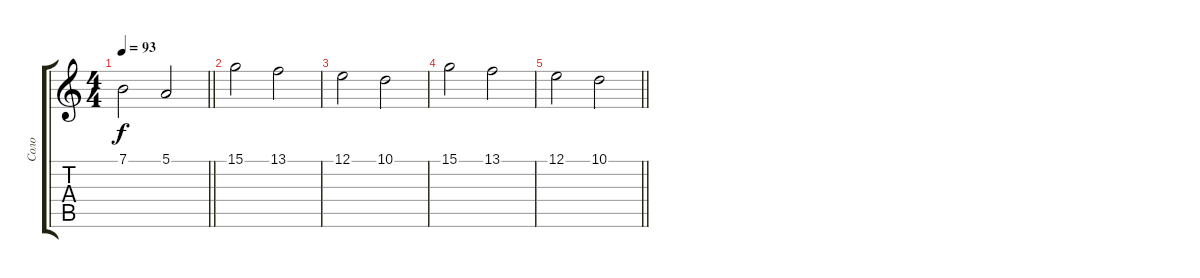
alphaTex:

\track ("Соло" "Соло") {instrument rockorgan}
\staff {score tabs}
\tuning (E4 B3 G3 D3 A2 E2) {hide}
\ts (4 4)
\tempo 93
\clef g2
\barLineRight lightlight
\ks c
7.1.2{dy f} 5.1.2 |
15.1.2 13.1.2 |
12.1.2 10.1.2 |
15.1.2 13.1.2 |
\barLineRight lightlight
12.1.2 10.1.2
